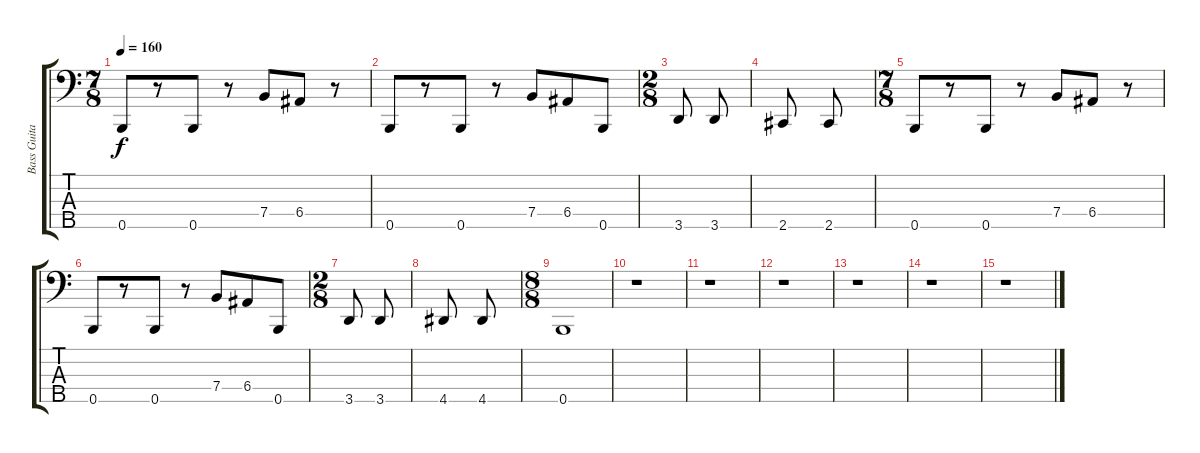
\track ("Bass Guitar" "Bass Guita") {instrument electricbasspick}
\staff {score tabs}
\tuning (G2 D2 A1 E1 B0) {hide}
\ts (7 8)
\tempo 160
\clef f4
\ks c
0.5.8{dy f} r.8 0.5.8 r.8 7.4.8 6.4.8 r.8 |
0.5.8 r.8 0.5.8 r.8 7.4.8 6.4.8 0.5.8 |
\ts (2 8)
3.5.8 3.5.8 |
2.5.8 2.5.8 |
\ts (7 8)
0.5.8 r.8 0.5.8 r.8 7.4.8 6.4.8 r.8 |
0.5.8 r.8 0.5.8 r.8 7.4.8 6.4.8 0.5.8 |
\ts (2 8)
3.5.8 3.5.8 |
4.5.8 4.5.8 |
\ts (8 8)
0.5.1 |
r.1 |
r.1 |
r.1 |
r.1 |
r.1 |
r.1
